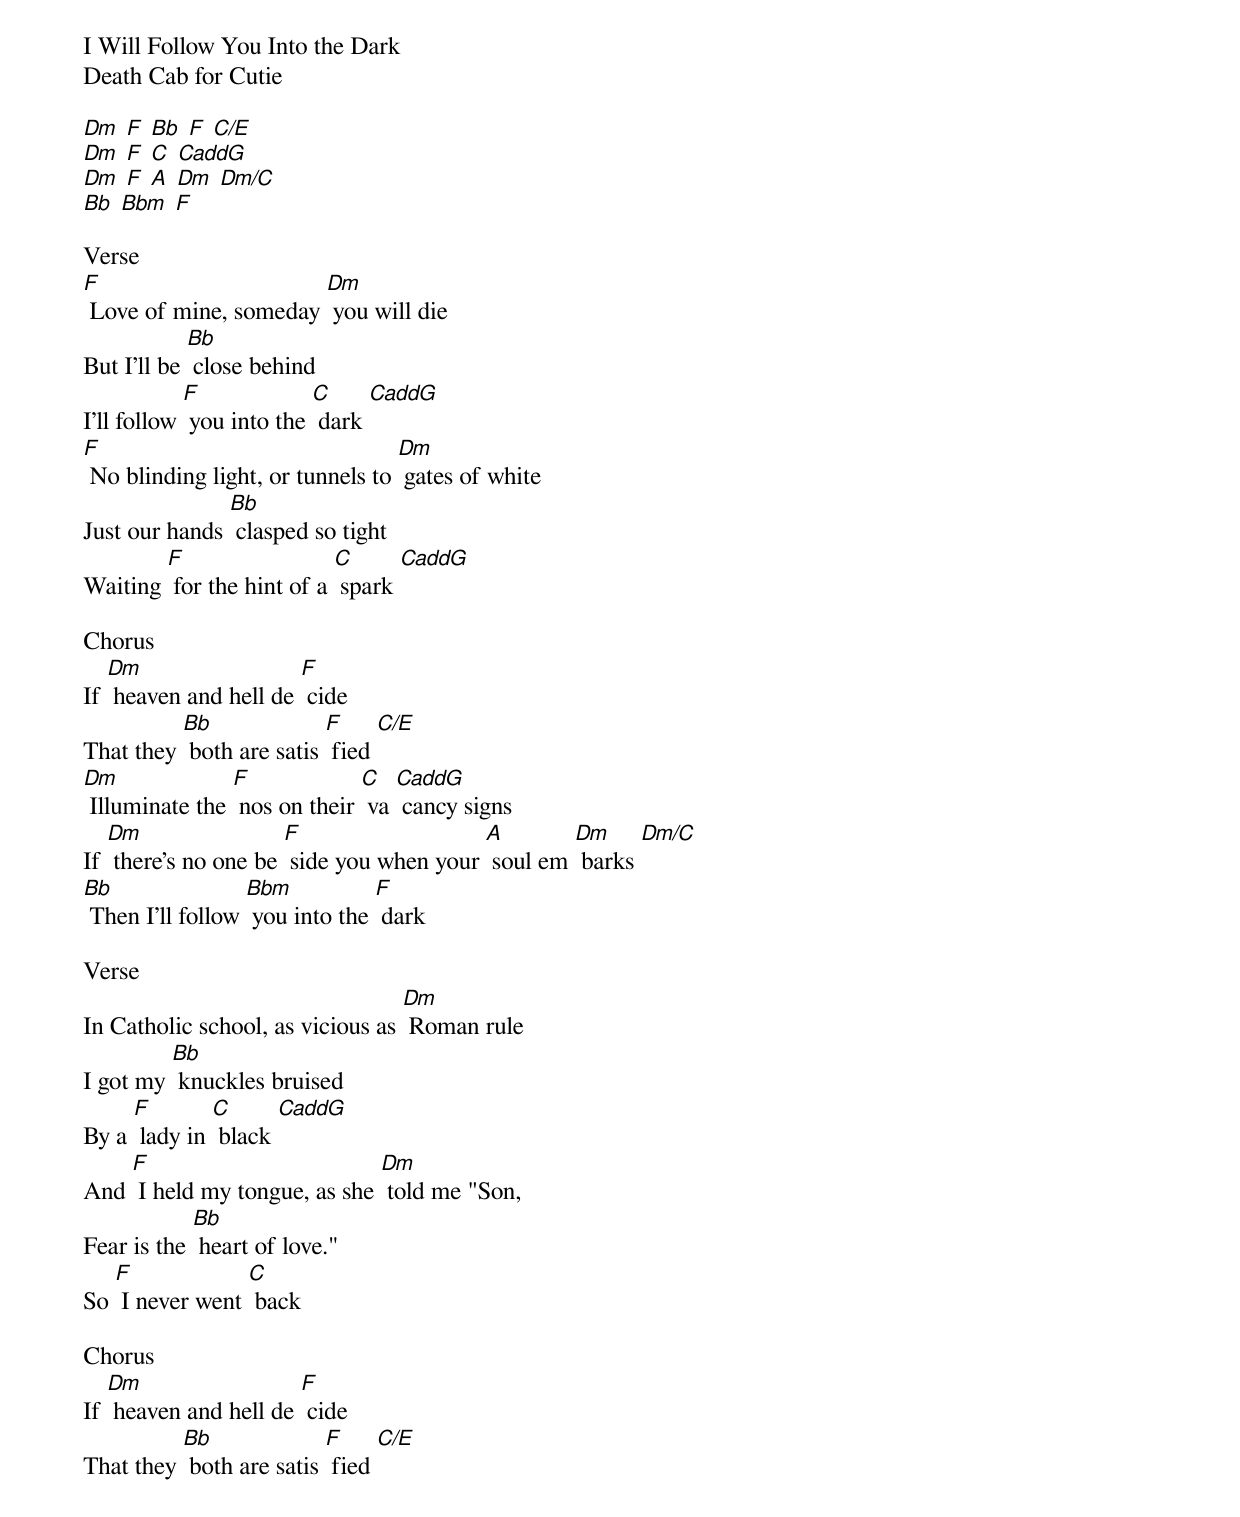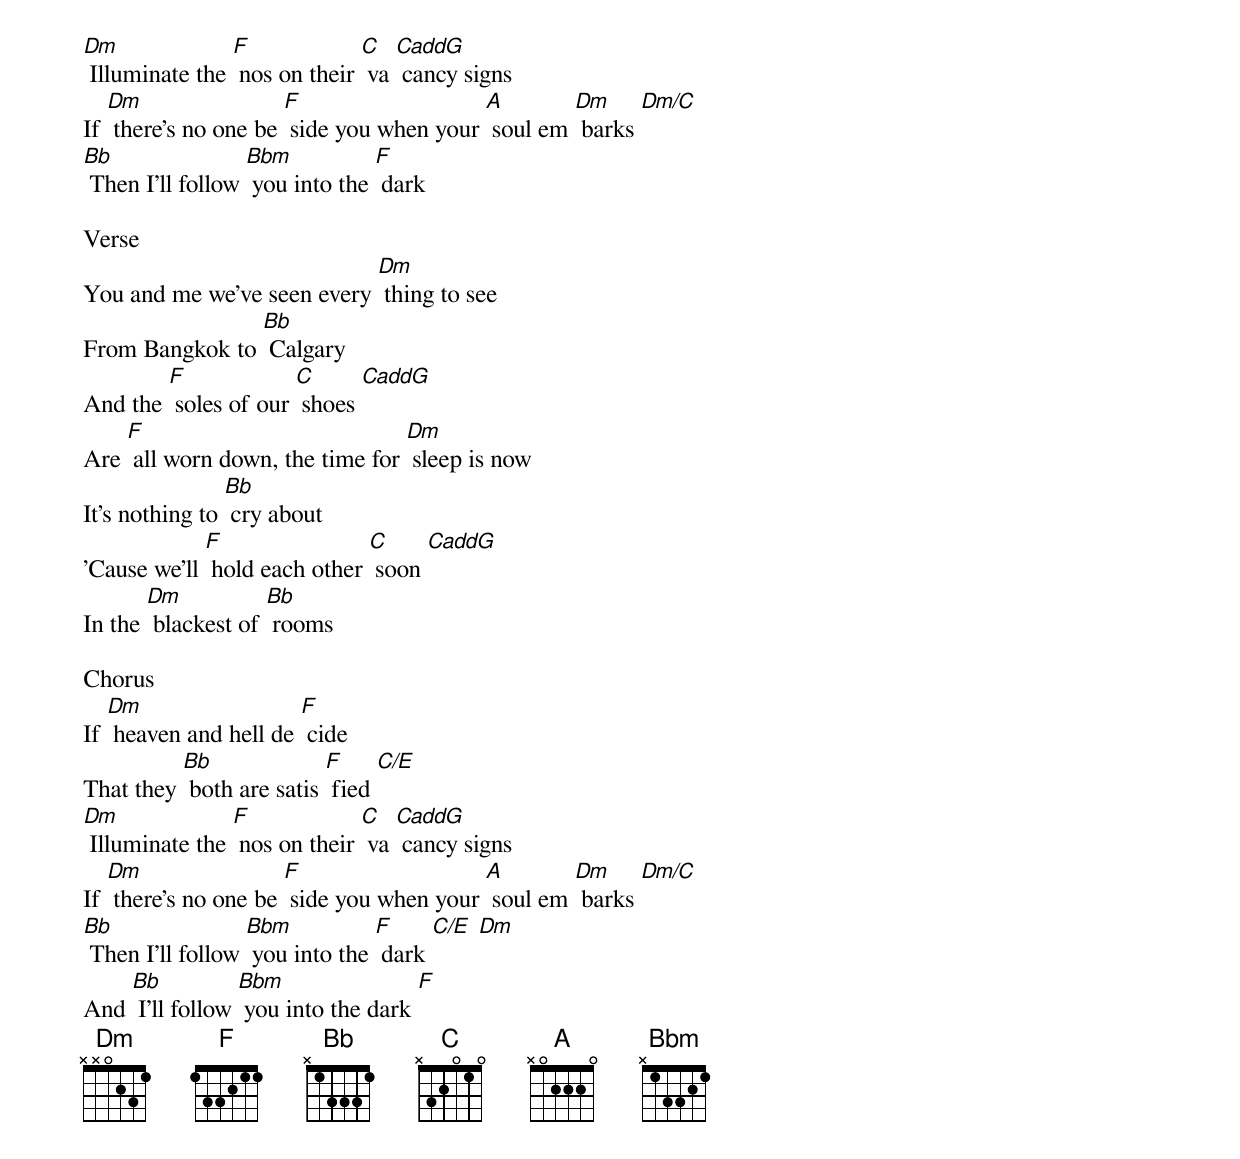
I Will Follow You Into the Dark
Death Cab for Cutie

[Dm] [F] [Bb] [F] [C/E]
[Dm] [F] [C] [CaddG]
[Dm] [F] [A] [Dm] [Dm/C]
[Bb] [Bbm] [F]

Verse
[F] Love of mine, someday [Dm] you will die
But I'll be [Bb] close behind
I'll follow [F] you into the [C] dark [CaddG]
[F] No blinding light, or tunnels to [Dm] gates of white
Just our hands [Bb] clasped so tight
Waiting [F] for the hint of a [C] spark [CaddG]

Chorus
If [Dm] heaven and hell de [F] cide
That they [Bb] both are satis [F] fied [C/E]
[Dm] Illuminate the [F] nos on their [C] va [CaddG] cancy signs
If [Dm] there's no one be [F] side you when your [A] soul em [Dm] barks [Dm/C]
[Bb] Then I'll follow [Bbm] you into the [F] dark

Verse
In Catholic school, as vicious as [Dm] Roman rule
I got my [Bb] knuckles bruised
By a [F] lady in [C] black [CaddG]
And [F] I held my tongue, as she [Dm] told me "Son,
Fear is the [Bb] heart of love."
So [F] I never went [C] back

Chorus
If [Dm] heaven and hell de [F] cide
That they [Bb] both are satis [F] fied [C/E]
[Dm] Illuminate the [F] nos on their [C] va [CaddG] cancy signs
If [Dm] there's no one be [F] side you when your [A] soul em [Dm] barks [Dm/C]
[Bb] Then I'll follow [Bbm] you into the [F] dark

Verse
You and me we've seen every [Dm] thing to see
From Bangkok to [Bb] Calgary
And the [F] soles of our [C] shoes [CaddG]
Are [F] all worn down, the time for [Dm] sleep is now
It's nothing to [Bb] cry about
'Cause we'll [F] hold each other [C] soon [CaddG]
In the [Dm] blackest of [Bb] rooms

Chorus
If [Dm] heaven and hell de [F] cide
That they [Bb] both are satis [F] fied [C/E]
[Dm] Illuminate the [F] nos on their [C] va [CaddG] cancy signs
If [Dm] there's no one be [F] side you when your [A] soul em [Dm] barks [Dm/C]
[Bb] Then I'll follow [Bbm] you into the [F] dark [C/E] [Dm]
And [Bb] I'll follow [Bbm] you into the dark [F]
